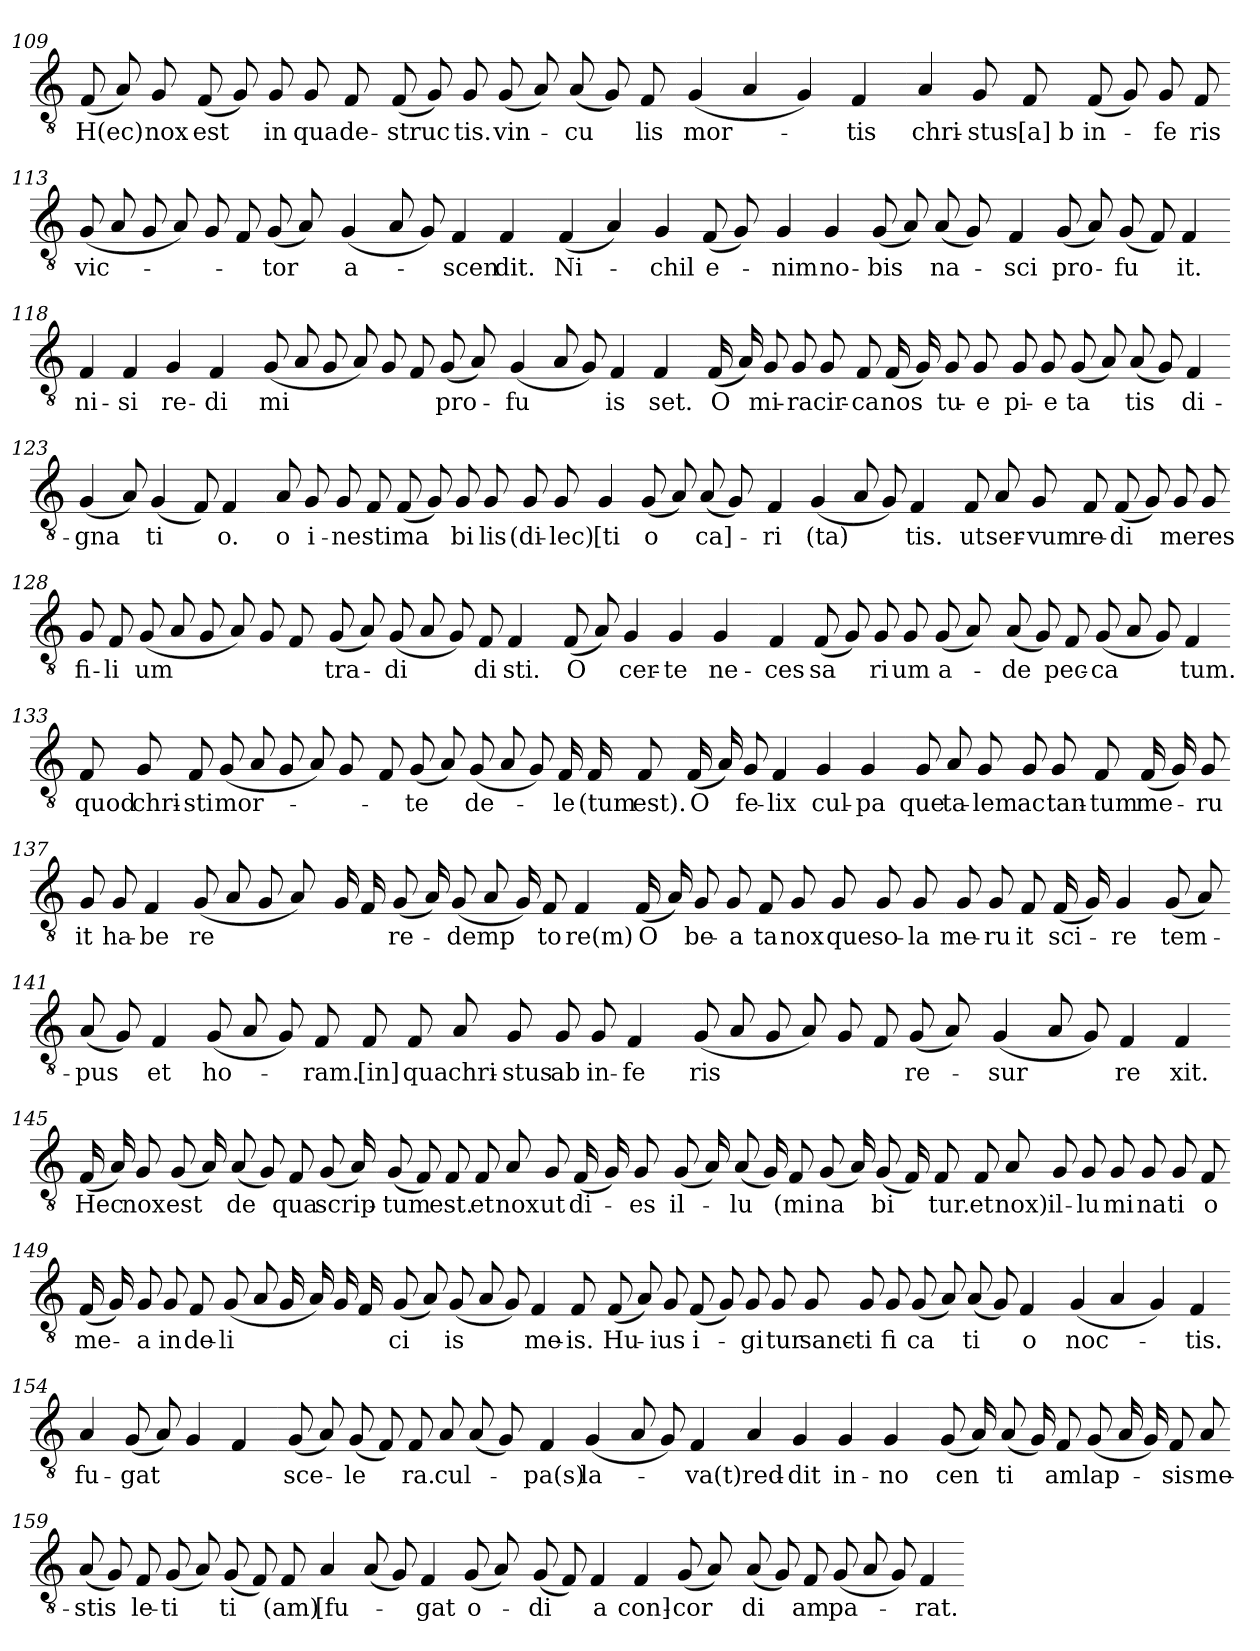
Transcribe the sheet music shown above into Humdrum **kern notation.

**kern	**text
*part1	*part1
*staff1	*staff1
*clefGv2	*
*k[]	*
=109	=109
(8F	H(ec)
8A)	.
8G	nox
(8F	est
8G)	.
8G	in
8G	qua
8F	de-
=110-	=110-
(8F	struc
8G)	.
8G	-tis.
(8G	vin-
8A)	.
(8A	cu
8G)	.
8F	-lis
=111-	=111-
(4G	mor-
4A	.
4G)	.
4F	-tis
=112-	=112-
4A	chri-
8G	-stus
8F	[a]b
(8F	in-
8G)	.
8G	fe
8F	-ris
=113-	=113-
(8G	vic-
8A	.
8G	.
8A)	.
8G	.
8F	.
(8G	-tor
8A)	.
=114-	=114-
(4G	a-
8A	.
8G)	.
4F	scen
4F	-dit.
=115-	=115-
(4F	Ni-
4A)	.
4G	-chil
(8F	e-
8G)	.
=116-	=116-
4G	-nim
4G	no-
(8G	-bis
8A)	.
(8A	na-
8G)	.
=117-	=117-
4F	-sci
(8G	pro-
8A)	.
(8G	fu
8F)	.
4F	-it.
=118-	=118-
4F	ni-
4F	-si
4G	re-
4F	di
=119-	=119-
(8G	-mi
8A	.
8G	.
8A)	.
8G	.
8F	.
(8G	pro-
8A)	.
=120-	=120-
(4G	fu
8A	.
8G)	.
4F	is
4F	-set.
=121-	=121-
(16F	O
16A)	.
8G	mi-
8G	-ra
8G	cir-
8F	-ca
(16F	nos
16G)	.
8G	tu-
8G	-e
=122-	=122-
8G	pi-
8G	e
(8G	ta
8A)	.
(8A	-tis
8G)	.
4F	di-
=123-	=123-
(4G	gna
8A)	.
(4G	ti
8F)	.
4F	-o.
=124-	=124-
8A	o
8G	i-
8G	ne
8F	sti
(8F	ma
8G)	.
8G	bi
8G	-lis
=125-	=125-
8G	(di-
8G	lec)
4G	[ti
(8G	-o
8A)	.
(8A	ca]-
8G)	.
=126-	=126-
4F	ri
(4G	(ta)
8A	.
8G)	.
4F	-tis.
=127-	=127-
8F	ut
8A	ser-
8G	-vum
8F	re-
(8F	di
8G)	.
8G	me
8G	-res
=128-	=128-
8G	fi-
8F	li
(8G	-um
8A	.
8G	.
8A)	.
8G	.
8F	.
=129-	=129-
(8G	tra-
8A)	.
(8G	di
8A	.
8G)	.
8F	di
4F	-sti.
=130-	=130-
(8F	O
8A)	.
4G	cer-
4G	-te
4G	ne-
=131-	=131-
4F	ces
(8F	sa
8G)	.
8G	ri
8G	-um
(8G	a-
8A)	.
=132-	=132-
(8A	-de
8G)	.
8F	pec-
(8G	ca
8A	.
8G)	.
4F	-tum.
=133-	=133-
8F	quod
8G	chri-
8F	-sti
(8G	mor-
8A	.
8G	.
8A)	.
8G	.
=134-	=134-
8F	.
(8G	-te
8A)	.
(8G	de-
8A	.
8G)	.
16F	le
16F	-(tum
8F	est).
=135-	=135-
(16F	O
16A)	.
8G	fe-
4F	-lix
4G	cul-
4G	-pa
=136-	=136-
8G	que
8A	ta-
8G	-lem
8G	ac
8G	tan-
8F	-tum
(16F	me-
16G)	.
8G	ru
=137-	=137-
8G	-it
8G	ha-
4F	be
(8G	-re
8A	.
8G	.
8A)	.
=138-	=138-
16G	.
16F	.
(8G	re-
16A)	.
(8G	demp
8A	.
16G)	.
8F	to
4F	-re(m)
=139-	=139-
(16F	O
16A)	.
8G	be-
8G	a
8F	-ta
8G	nox
8G	que
8G	so-
8G	-la
=140-	=140-
8G	me-
8G	ru
8F	-it
(16F	sci-
16G)	.
4G	-re
(8G	tem-
8A)	.
=141-	=141-
(8A	-pus
8G)	.
4F	et
(8G	ho-
8A	.
8G)	.
8F	-ram.
=142-	=142-
8F	[in]
8F	qua
8A	chri-
8G	-stus
8G	ab
8G	in-
4F	fe
=143-	=143-
(8G	-ris
8A	.
8G	.
8A)	.
8G	.
8F	.
(8G	re-
8A)	.
=144-	=144-
(4G	sur
8A	.
8G)	.
4F	re
4F	-xit.
=145-	=145-
(16F	Hec
16A)	.
8G	nox
(8G	est
16A)	.
(8A	de
8G)	.
8F	qua
(8G	scrip-
16A)	.
=146-	=146-
(8G	-tum
8F)	.
8F	est.
8F	et
8A	nox
8G	ut
(16F	di-
16G)	.
8G	-es
=147-	=147-
(8G	il-
16A)	.
(8A	lu
16G)	.
8F	(mi
(8G	na
16A)	.
(8G	bi
16F)	.
8F	-tur.
=148-	=148-
8F	et
8A	nox)
8G	il-
8G	lu
8G	mi
8G	na
8G	ti
8F	-o
=149-	=149-
(16F	me-
16G)	.
8G	-a
8G	in
8F	de-
(8G	li
8A	.
16G	.
16A)	.
16G	.
16F	.
=150-	=150-
(8G	ci
8A)	.
(8G	-is
8A	.
8G)	.
4F	me-
8F	-is.
=151-	=151-
(8F	Hu-
8A)	.
8G	-ius
(8F	i-
8G)	.
8G	gi
8G	-tur
8G	sanc-
=152-	=152-
8G	ti
8G	fi
(8G	ca
8A)	.
(8A	ti
8G)	.
4F	-o
=153-	=153-
(4G	noc-
4A	.
4G)	.
4F	-tis.
=154-	=154-
4A	fu-
(8G	-gat
8A)	.
4G	.
4F	.
=155-	=155-
(8G	sce-
8A)	.
(8G	le
8F)	.
8F	-ra.
8A	cul-
(8A	.
8G)	.
=156-	=156-
4F	-pa(s)
(4G	la-
8A	.
8G)	.
4F	-va(t)
=157-	=157-
4A	red-
4G	-dit
4G	in-
4G	no
=158-	=158-
(8G	cen
16A)	.
(8A	ti
16G)	.
8F	-am
(8G	lap-
16A	.
16G)	.
8F	-sis
8A	me-
=159-	=159-
(8A	-stis
8G)	.
8F	le-
(8G	ti
8A)	.
(8G	ti
8F)	.
8F	-(am)
=160-	=160-
4A	[fu-
(8A	.
8G)	.
4F	-gat
(8G	o-
8A)	.
=161-	=161-
(8G	di
8F)	.
4F	-a
4F	con]-
(8G	cor
8A)	.
=162-	=162-
(8A	di
8G)	.
8F	-am
(8G	pa-
8A	.
8G)	.
4F	-rat.
=-	=-
*-	*-
